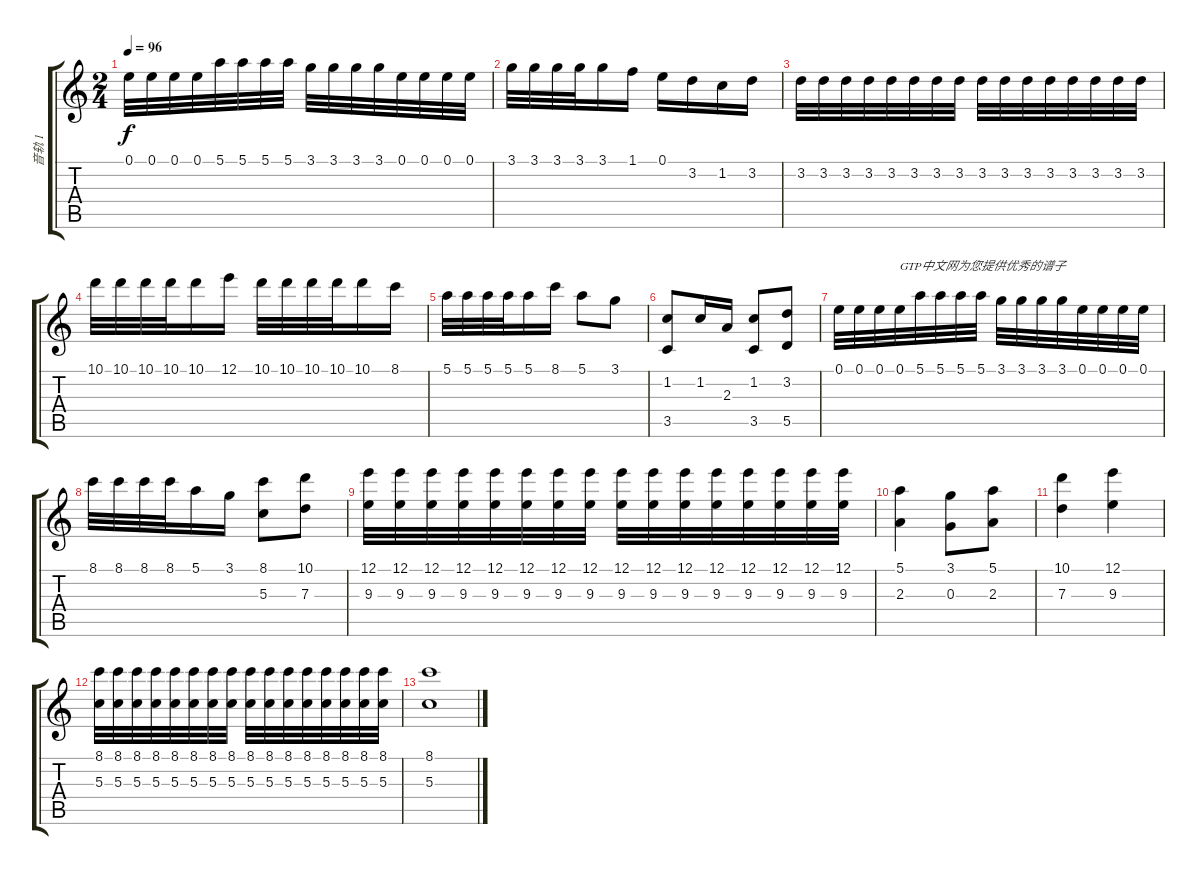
\track ("音轨 1" "音轨 1") {instrument acousticguitarnylon}
\staff {score tabs}
\tuning (E4 B3 G3 D3 A2 E2) {hide}
\ts (2 4)
\tempo 96
\clef g2
\ks c
0.1.32{dy f} 0.1.32 0.1.32 0.1.32 5.1.32 5.1.32 5.1.32 5.1.32 3.1.32 3.1.32 3.1.32 3.1.32 0.1.32 0.1.32 0.1.32 0.1.32 |
3.1.32 3.1.32 3.1.32 3.1.32 3.1.16 1.1.16 0.1.16 3.2.16 1.2.16 3.2.16 |
3.2.32 3.2.32 3.2.32 3.2.32 3.2.32 3.2.32 3.2.32 3.2.32 3.2.32 3.2.32 3.2.32 3.2.32 3.2.32 3.2.32 3.2.32 3.2.32 |
10.1.32 10.1.32 10.1.32 10.1.32 10.1.16 12.1.16 10.1.32 10.1.32 10.1.32 10.1.32 10.1.16 8.1.16 |
5.1.32 5.1.32 5.1.32 5.1.32 5.1.16 8.1.16 5.1.8 3.1.8 |
(1.2 3.5).8 1.2.16 2.3.16 (1.2 3.5).8 (3.2 5.5).8 |
0.1.32 0.1.32 0.1.32 0.1.32{txt "GTP中文网为您提供优秀的谱子"} 5.1.32 5.1.32 5.1.32 5.1.32 3.1.32 3.1.32 3.1.32 3.1.32 0.1.32 0.1.32 0.1.32 0.1.32 |
8.1.32 8.1.32 8.1.32 8.1.32 5.1.16 3.1.16 (8.1 5.3).8 (10.1 7.3).8 |
(12.1 9.3).32 (12.1 9.3).32 (12.1 9.3).32 (12.1 9.3).32 (12.1 9.3).32 (12.1 9.3).32 (12.1 9.3).32 (12.1 9.3).32 (12.1 9.3).32 (12.1 9.3).32 (12.1 9.3).32 (12.1 9.3).32 (12.1 9.3).32 (12.1 9.3).32 (12.1 9.3).32 (12.1 9.3).32 |
(5.1 2.3).4 (3.1 0.3).8 (5.1 2.3).8 |
(10.1 7.3).4 (12.1 9.3).4 |
(8.1 5.3).32 (8.1 5.3).32 (8.1 5.3).32 (8.1 5.3).32 (8.1 5.3).32 (8.1 5.3).32 (8.1 5.3).32 (8.1 5.3).32 (8.1 5.3).32 (8.1 5.3).32 (8.1 5.3).32 (8.1 5.3).32 (8.1 5.3).32 (8.1 5.3).32 (8.1 5.3).32 (8.1 5.3).32 |
(8.1 5.3).1
